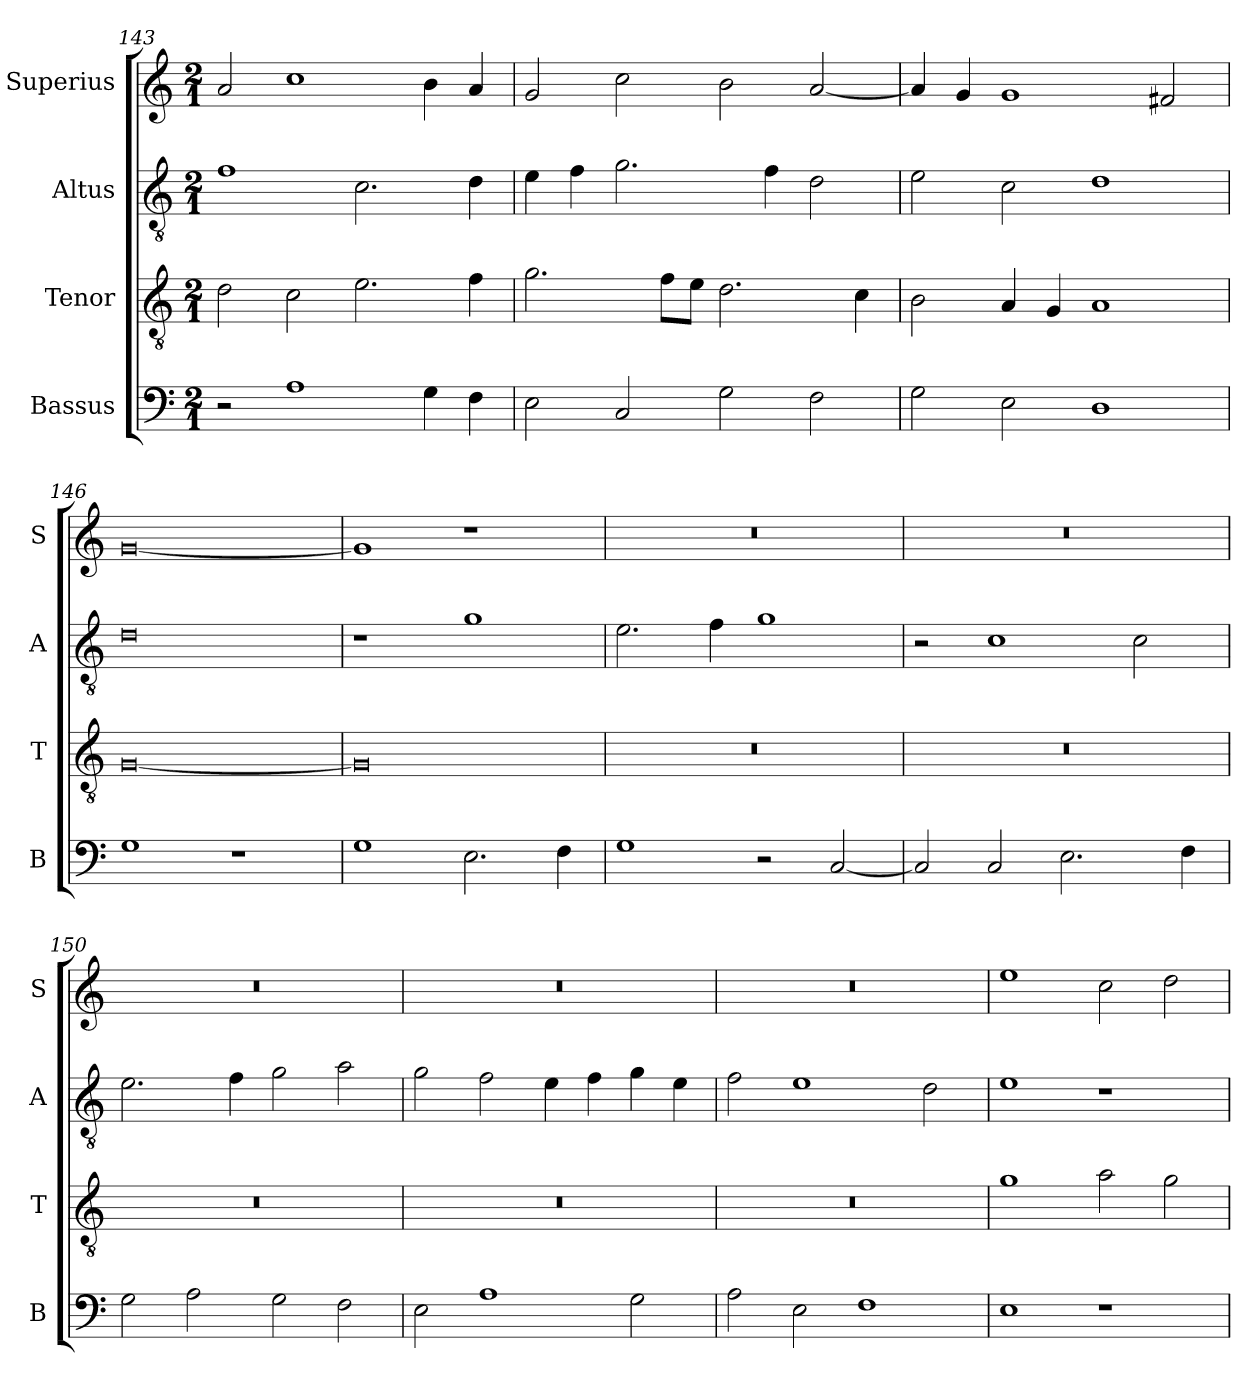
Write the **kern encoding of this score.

**kern	**kern	**kern	**kern
*part4	*part3	*part2	*part1
*staff4	*staff3	*staff2	*staff1
*I"Bassus	*I"Tenor	*I"Altus	*I"Superius
*I'B	*I'T	*I'A	*I'S
*clefF4	*clefGv2	*clefGv2	*clefG2
*k[]	*k[]	*k[]	*k[]
*C:	*C:	*C:	*C:
*M2/1	*M2/1	*M2/1	*M2/1
=143	=143	=143	=143
2r	2d	1f	2a
1A	2c	.	1cc
.	2.e	2.c	.
4G	.	.	4b
4F	4f	4d	4a
=144	=144	=144	=144
2E	2.g	4e	2g
.	.	4f	.
2C	.	2.g	2cc
.	8fL	.	.
.	8eJ	.	.
2G	2.d	.	2b
.	.	4f	.
2F	.	2d	[2a
.	4c	.	.
=145	=145	=145	=145
2G	2B	2e	4a]
.	.	.	4g
2E	4A	2c	1g
.	4G	.	.
1D	1A	1d	.
.	.	.	2f#X
=146	=146	=146	=146
1G	[0G	0d	[0g
1r	.	.	.
=147	=147	=147	=147
1G	0G]	1r	1g]
2.E	.	1g	1r
4F	.	.	.
=148	=148	=148	=148
1G	0r	2.e	0r
.	.	4f	.
2r	.	1g	.
[2C	.	.	.
=149	=149	=149	=149
2C]	0r	2r	0r
2C	.	1c	.
2.E	.	.	.
.	.	2c	.
4F	.	.	.
=150	=150	=150	=150
2G	0r	2.e	0r
2A	.	.	.
.	.	4f	.
2G	.	2g	.
2F	.	2a	.
=151	=151	=151	=151
2E	0r	2g	0r
1A	.	2f	.
.	.	4e	.
.	.	4f	.
2G	.	4g	.
.	.	4e	.
=152	=152	=152	=152
2A	0r	2f	0r
2E	.	1e	.
1F	.	.	.
.	.	2d	.
=153	=153	=153	=153
1E	1g	1e	1ee
1r	2a	1r	2cc
.	2g	.	2dd
=	=	=	=
*-	*-	*-	*-
